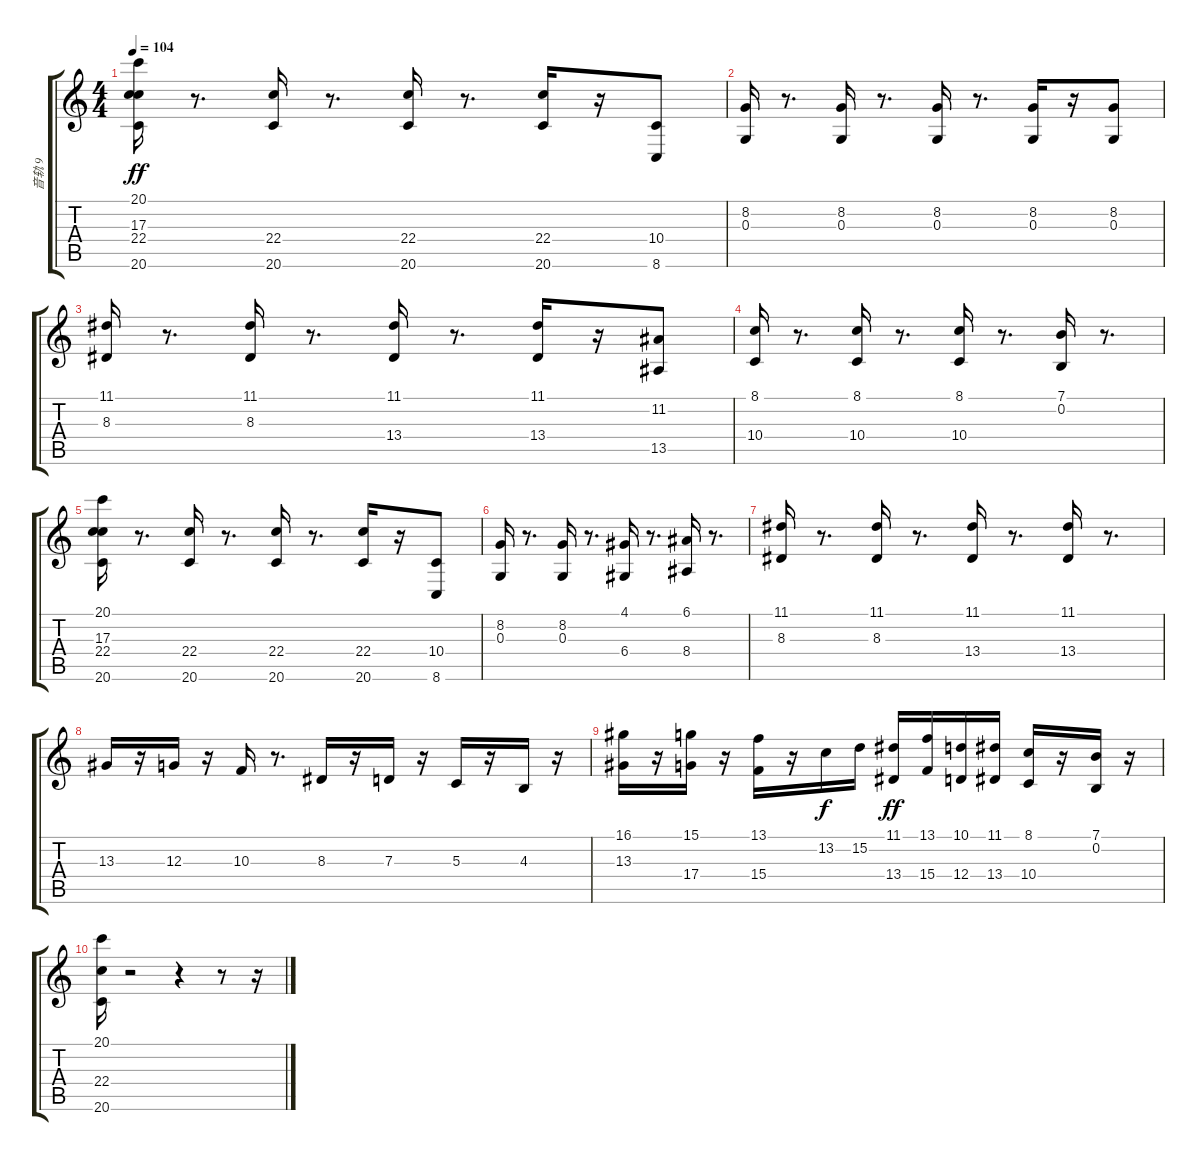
\track ("音轨 9" "音轨 9") {instrument orchestrahit}
\staff {score tabs}
\tuning (E4 B3 G3 D3 A2 E2) {hide}
\ts (4 4)
\tempo 104
\clef g2
\ks c
(20.1 17.3 22.4 20.6).16{dy ff} r.8{d} (22.4 20.6).16 r.8{d} (22.4 20.6).16 r.8{d} (22.4 20.6).16 r.16 (10.4 8.6).8 |
(8.2 0.3).16 r.8{d} (8.2 0.3).16 r.8{d} (8.2 0.3).16 r.8{d} (8.2 0.3).16 r.16 (8.2 0.3).8 |
(11.1 8.3).16 r.8{d} (11.1 8.3).16 r.8{d} (11.1 13.4).16 r.8{d} (11.1 13.4).16 r.16 (11.2 13.5).8 |
(8.1 10.4).16 r.8{d} (8.1 10.4).16 r.8{d} (8.1 10.4).16 r.8{d} (7.1 0.2).16 r.8{d} |
(20.1 17.3 22.4 20.6).16 r.8{d} (22.4 20.6).16 r.8{d} (22.4 20.6).16 r.8{d} (22.4 20.6).16 r.16 (10.4 8.6).8 |
(8.2 0.3).16 r.8{d} (8.2 0.3).16 r.8{d} (4.1 6.4).16 r.8{d} (6.1 8.4).16 r.8{d} |
(11.1 8.3).16 r.8{d} (11.1 8.3).16 r.8{d} (11.1 13.4).16 r.8{d} (11.1 13.4).16 r.8{d} |
13.3.16 r.16 12.3.16 r.16 10.3.16 r.8{d} 8.3.16 r.16 7.3.16 r.16 5.3.16 r.16 4.3.16 r.16 |
(16.1 13.3).16 r.16 (15.1 17.4).16 r.16 (13.1 15.4).16 r.16 13.2.16{dy f} 15.2.16 (11.1 13.4).16{dy ff} (13.1 15.4).16 (10.1 12.4).16 (11.1 13.4).16 (8.1 10.4).16 r.16 (7.1 0.2).16 r.16 |
(20.1 22.4 20.6).16 r.2 r.4 r.8 r.16
